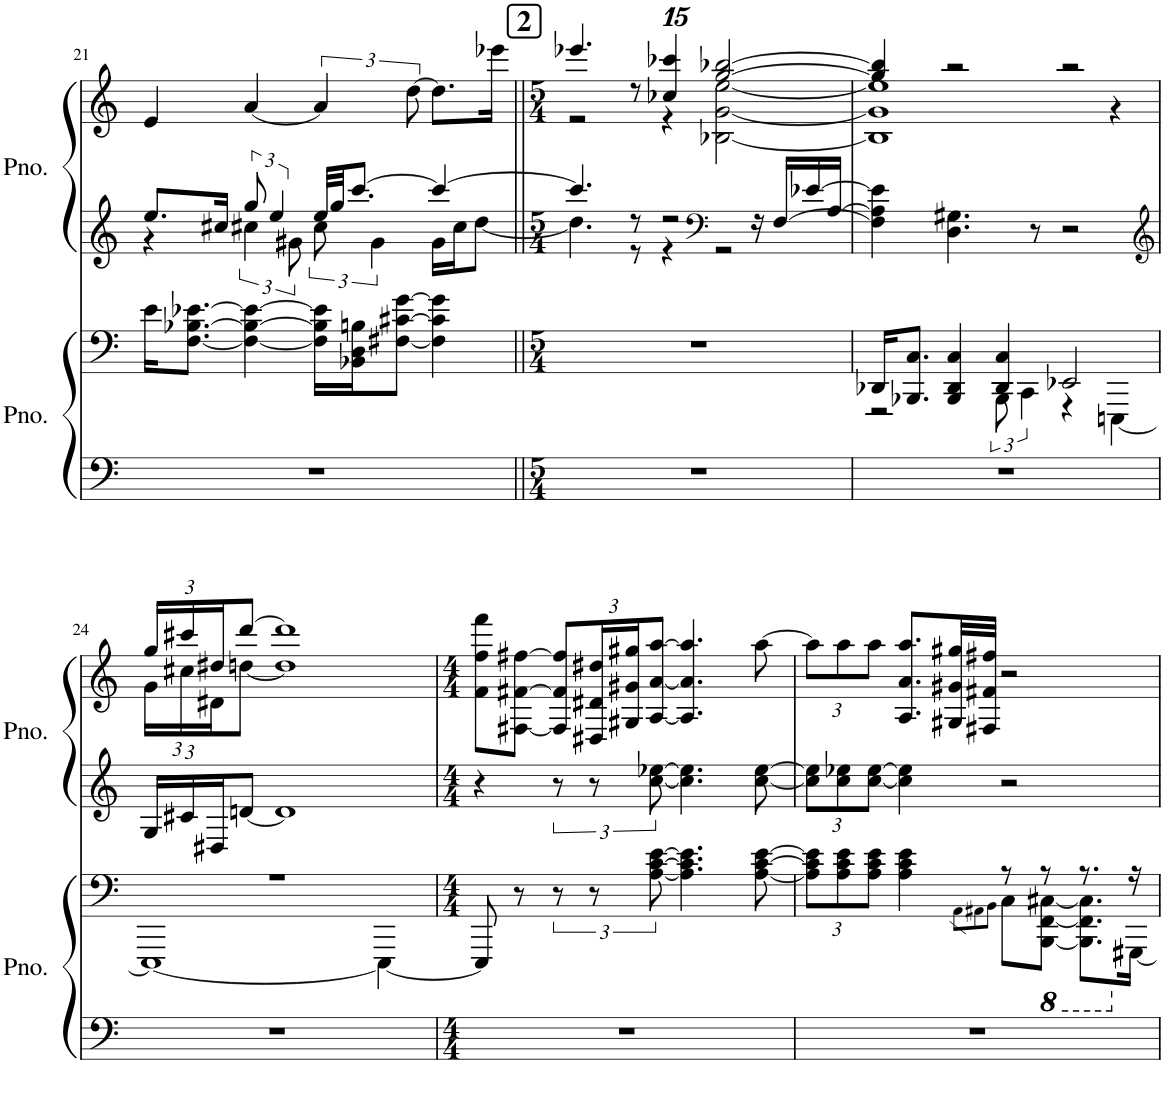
**kern	**kern	**kern	**kern
*part2	*part2	*part1	*part1
*staff4	*staff3	*staff2	*staff1
*I"Piano	*	*I"Piano	*
*I'Pno.	*	*I'Pno.	*
!!LO:PB:g=z
*clefF4	*clefF4	*clefF4	*clefG2
*k[]	*k[]	*k[]	*k[]
*M4/4	*M4/4	*M4/4	*M4/4
=21	=21	=21	=21
*	*	*^	*
1r	16e\KL	8.ee/L	4r	4e/
.	[8.F\ [8.B-X\ [8.e-X\J	.	.	.
.	.	16cc#X/Jk	.	.
.	4F\_ 4B-\_ 4e-\_	12gg/	6cc#X\	[4a/
.	.	6ee/	.	.
.	.	.	12g#X\	.
.	16F\] 16B-\] 16e-\]LL	32ee/LLL	12cc#\	6a/]
.	.	32gg/JJ	.	.
.	16BB-X\ 16D\ 16Bn\J	[8.ccc/J	.	.
.	.	.	6g#\	.
.	[8F#X\ [8c#X\ [8g\J	.	.	.
.	.	.	.	[12dd\
.	4F#\] 4c#\] 4g\]	4ccc/_	16g#\LL	8.dd\L]
.	.	.	16cc#\J	.
.	.	.	[8dd\J	.
.	.	.	.	16eee-X\Jk
!!LO:REH:place=s1:a:B:cj:fs=14:t=2
=22||	=22||	=22||	=22||	=22||
*M5/4	*M5/4	*M5/4	*	*M5/4
*	*	*	*	*^
4%5r	4%5r	4.ccc/]	4.dd\]	4.eee-X/	2r
.	.	8r	8r	8r	.
*	*	*	*	*15ma	*
.	.	2r	4r	4cccc-X/ 4ccccc-X/	4r
*	*	*clefF4	*	*	*
*	*	*	*	*X15ma	*
.	.	.	2r	[2gg/ [2bb-X/	[2B-X\ [2g\ [2ee\
.	.	16r	.	.	.
.	.	[16F/LL	.	.	.
.	.	[16e-X/	.	.	.
.	.	[16A/JJ	.	.	.
*	*	*v	*v	*	*
=23	=23	=23	=23	=23
*	*^	*	*	*
4%5r	16DD-X/KL	2r	4F\] 4A\] 4e-\]	4gg/] 4bb-/]	1B-] 1g] 1ee]
.	8.BBB-X/ 8.C/J	.	.	.	.
.	4BBB-/ 4DD-/ 4C/	.	4.D\ 4.G#X\	2r	.
.	4DD-/ 4C/	12BBB-\	.	.	.
.	.	6CC\	.	.	.
.	.	.	8r	.	.
.	2EE-X/	4r	2r	2r	.
.	.	[4EEEn\	.	.	4r
!!LO:LB:g=z	!!
=24	=24	=24	=24	=24	=24
*	*	*	*clefG2	*	*
*	*	*	*Xbrackettup	*Xbrackettup	*
4%5r	4%5r	1EEE_	24G/LL	24gg/LL	24g\LL
.	.	.	24c#X/	24ccc#X/	24cc#X\
.	.	.	24D#X/J	24dd#X/J	24d#X\J
.	.	.	[8dn/J	[8ddd/J	[8ddn\J
.	.	.	1d]	1ddd]	1dd]
.	.	4EEE\_	.	.	.
*	*v	*v	*	*v	*v
=25	=25	=25	=25
*M4/4	*M4/4	*M4/4	*M4/4
1r	8EEE/]	4r	8f\ 8ff\ 8fff\L
.	8r	.	[8F#X\ [8f#X\ [8ff#X\J
*	*	*brackettup	*
.	12r	12r	12F#/] 12f#/] 12ff#/]L
.	12r	12r	24D#X/ 24d#X/ 24dd#X/L
.	.	.	24G#X/ 24g#X/ 24gg#X/J
.	[12A\ [12c\ [12e\	[12cc\ [12ee-X\	[12A/ [12a/ [12aa/J
.	4.A\] 4.c\] 4.e\]	4.cc\] 4.ee-\]	4.A/] 4.a/] 4.aa/]
.	[8A\ [8c\ [8e\	[8cc\ [8ee-\	[8aa\
=26	=26	=26	=26
*	*Xbrackettup	*Xbrackettup	*
*	*^	*	*
1r	12A\] 12c\] 12e\]L	2ryy	12cc\] 12ee-\]L	12aa\L]
.	12A\ 12c\ 12e\	.	12cc\ 12ee-X\	12aa\
.	12A\ 12c\ 12e\J	.	[12cc\ [12ee-\J	12aa\J
.	4A\ 4c\ 4e\	.	4cc\] 4ee-\]	8.A/ 8.a/ 8.aa/L
.	.	.	.	32G#X/ 32g#X/ 32gg#X/LL
.	.	.	.	32F#X/ 32f#X/ 32ff#X/JJJ
.	.	8qAA\L	.	.
.	.	8qAA#X\	.	.
.	.	8qBB\J	.	.
.	8r	8C\L	2r	2r
*	*8ba	*	*	*
.	8r	[8BBBB\ [8FFF\ [8CC#X\J	.	.
*	*8ba	*	*	*
.	8.r	8.BBBB\] 8.FFF\] 8.CC#\]L	.	.
*	*X8ba	*	*	*
*	*X8ba	*	*	*
.	16r	[16GGG#X\Jk	.	.
*	*v	*v	*	*
=	=	=	=
*-	*-	*-	*-
